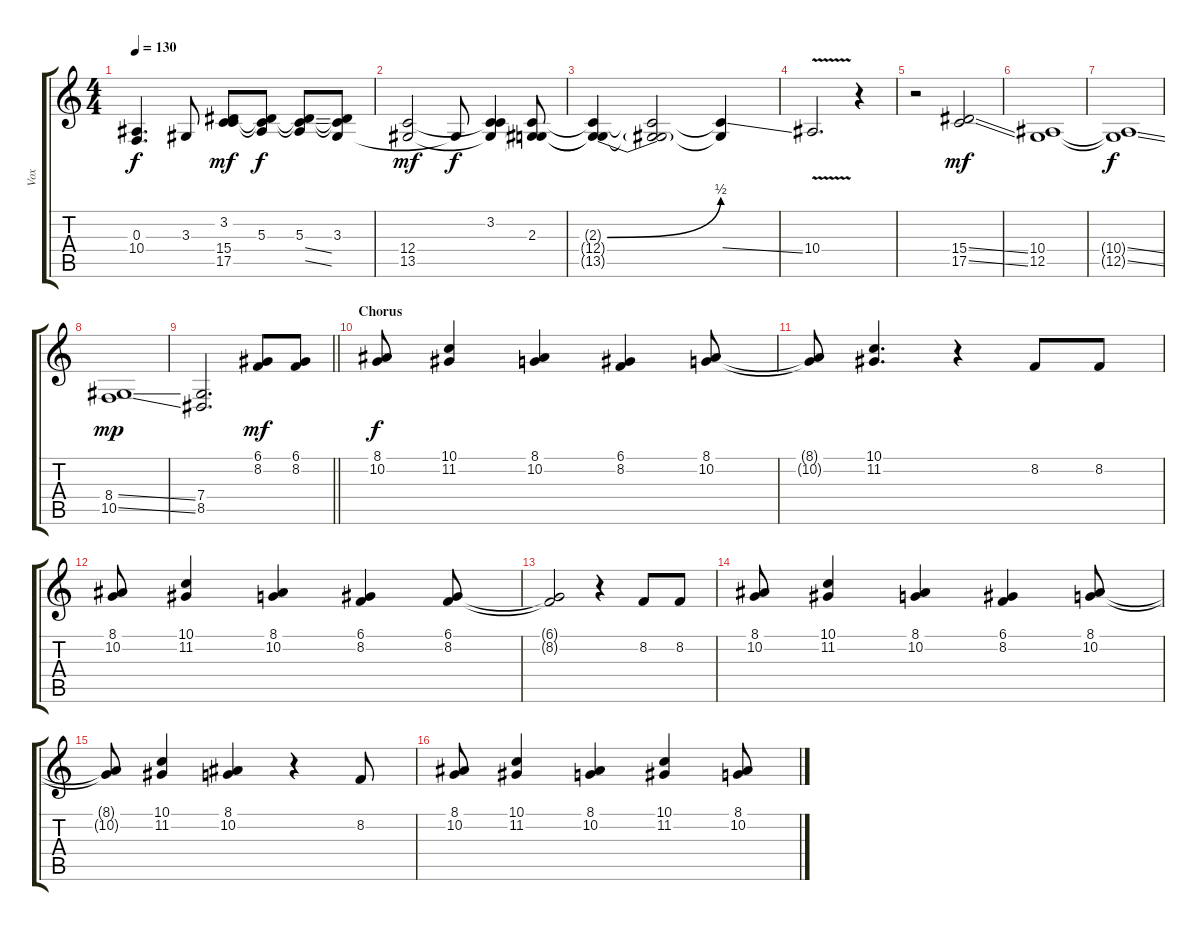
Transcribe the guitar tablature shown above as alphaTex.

\track ("Vox" "Vox") {instrument lead2sawtooth}
\staff {score tabs}
\tuning (D4 A3 F3 C3 G2 C2) {hide}
\ts (4 4)
\tempo 130
\clef g2
\ks c
(0.3 10.4{t}).4{d dy f} 3.3.8 (3.2 15.4 17.5).8{dy mf} (5.3 15.4{t} 17.5{t}).8{dy f} (5.3 15.4{ss t} 17.5{ss t}).8 (3.3 15.4{t} 17.5{t}).8 |
(12.4 13.5).2{dy mf} 3.3{t}.8{dy f} (3.2 12.4{t} 13.5{t}).4 (2.3 12.4{t} 13.5{t}).8 |
(2.3{be (bend 0 0 60 2) t} 12.4{t} 13.5{t}).4 (2.3{t} 12.4{t} 13.5{t}).2 (12.4{ss t} 13.5{t}).4 |
10.4{v}.2{d} r.4 |
r.2 (15.4{ss} 17.5{ss}).2{dy mf} |
(10.4 12.5).1 |
(10.4{ss t} 12.5{ss t}).1{dy f} |
(8.4{ss} 10.5{ss}).1{dy mp} |
\barLineRight lightlight
(7.4 8.5).2{d} (6.1 8.2).8{dy mf} (6.1 8.2).8 |
\section ("" "Chorus")
(8.1 10.2).8{dy f} (10.1 11.2).4 (8.1 10.2).4 (6.1 8.2).4 (8.1 10.2).8 |
(8.1{t} 10.2{t}).8 (10.1 11.2).4{d} r.4 8.2.8 8.2.8 |
(8.1 10.2).8 (10.1 11.2).4 (8.1 10.2).4 (6.1 8.2).4 (6.1 8.2).8 |
(6.1{t} 8.2{t}).2 r.4 8.2.8 8.2.8 |
(8.1 10.2).8 (10.1 11.2).4 (8.1 10.2).4 (6.1 8.2).4 (8.1 10.2).8 |
(8.1{t} 10.2{t}).8 (10.1 11.2).4 (8.1 10.2).4 r.4 8.2.8 |
(8.1 10.2).8 (10.1 11.2).4 (8.1 10.2).4 (10.1 11.2).4 (8.1 10.2).8
